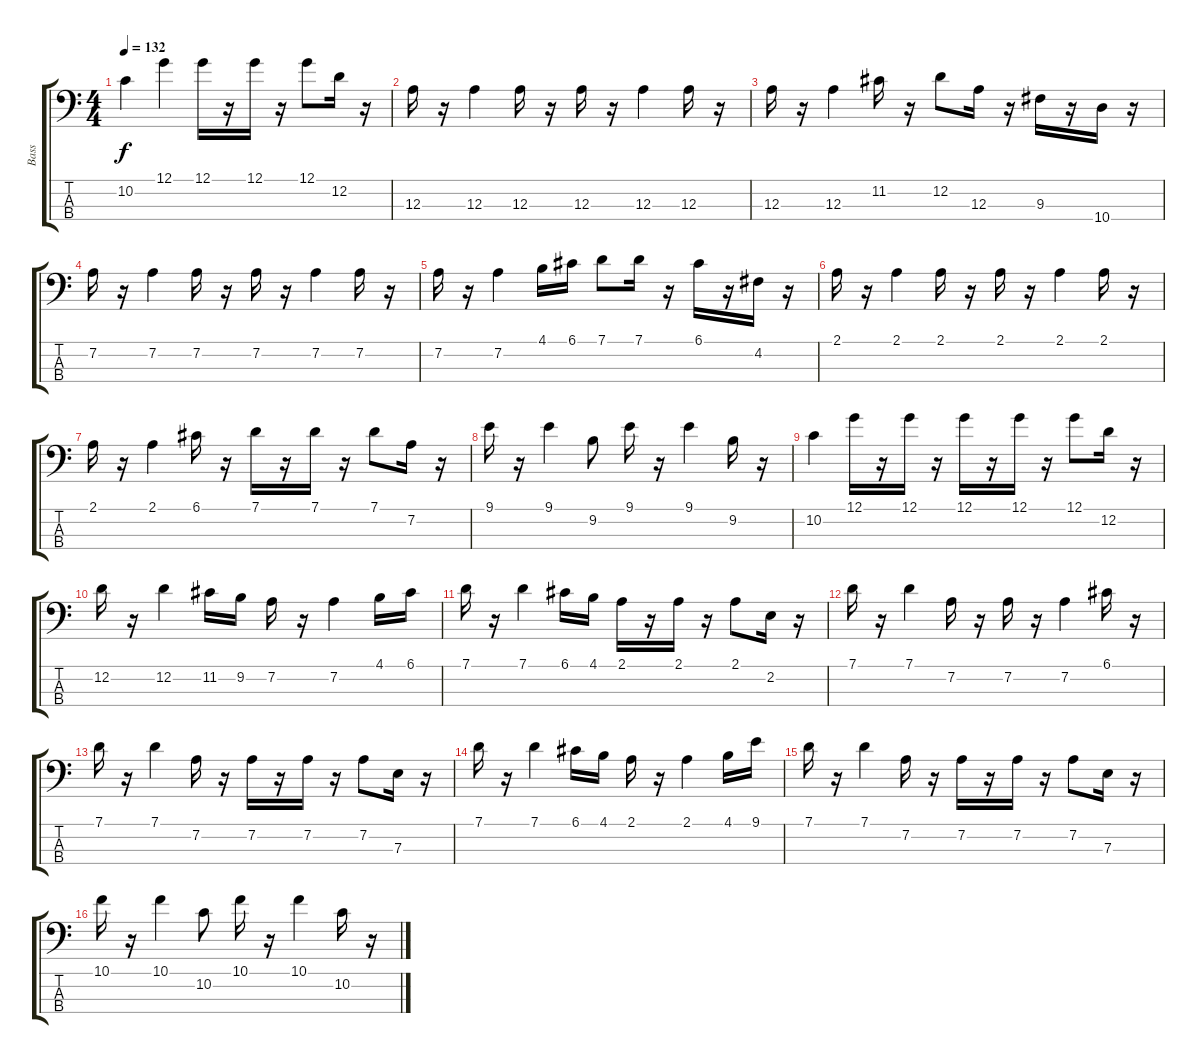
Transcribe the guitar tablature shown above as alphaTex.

\track ("Bass" "Bass") {instrument electricbassfinger}
\staff {score tabs}
\tuning (G2 D2 A1 E1) {hide}
\ts (4 4)
\tempo 132
\clef f4
\ks c
10.2.4{dy f} 12.1.4 12.1.16 r.16 12.1.16 r.16 12.1.8 12.2.16 r.16 |
12.3.16 r.16 12.3.4 12.3.16 r.16 12.3.16 r.16 12.3.4 12.3.16 r.16 |
12.3.16 r.16 12.3.4 11.2.16 r.16 12.2.8 12.3.16 r.16 9.3.16 r.16 10.4.16 r.16 |
7.2.16 r.16 7.2.4 7.2.16 r.16 7.2.16 r.16 7.2.4 7.2.16 r.16 |
7.2.16 r.16 7.2.4 4.1.16 6.1.16 7.1.8 7.1.16 r.16 6.1.16 r.16 4.2.16 r.16 |
2.1.16 r.16 2.1.4 2.1.16 r.16 2.1.16 r.16 2.1.4 2.1.16 r.16 |
2.1.16 r.16 2.1.4 6.1.16 r.16 7.1.16 r.16 7.1.16 r.16 7.1.8 7.2.16 r.16 |
9.1.16 r.16 9.1.4 9.2.8 9.1.16 r.16 9.1.4 9.2.16 r.16 |
10.2.4 12.1.16 r.16 12.1.16 r.16 12.1.16 r.16 12.1.16 r.16 12.1.8 12.2.16 r.16 |
12.2.16 r.16 12.2.4 11.2.16 9.2.16 7.2.16 r.16 7.2.4 4.1.16 6.1.16 |
7.1.16 r.16 7.1.4 6.1.16 4.1.16 2.1.16 r.16 2.1.16 r.16 2.1.8 2.2.16 r.16 |
7.1.16 r.16 7.1.4 7.2.16 r.16 7.2.16 r.16 7.2.4 6.1.16 r.16 |
7.1.16 r.16 7.1.4 7.2.16 r.16 7.2.16 r.16 7.2.16 r.16 7.2.8 7.3.16 r.16 |
7.1.16 r.16 7.1.4 6.1.16 4.1.16 2.1.16 r.16 2.1.4 4.1.16 9.1.16 |
7.1.16 r.16 7.1.4 7.2.16 r.16 7.2.16 r.16 7.2.16 r.16 7.2.8 7.3.16 r.16 |
10.1.16 r.16 10.1.4 10.2.8 10.1.16 r.16 10.1.4 10.2.16 r.16
